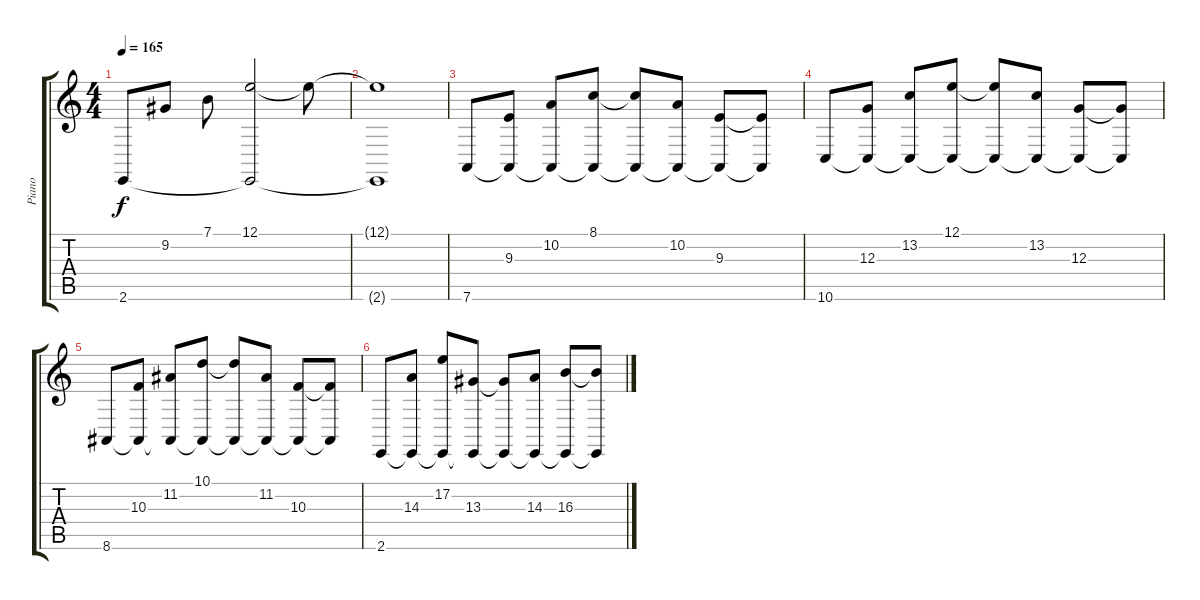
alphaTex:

\track ("Piano" "Piano") {instrument acousticgrandpiano}
\staff {score tabs}
\tuning (E4 B3 G3 D3 A2 D2) {hide}
\ts (4 4)
\tempo 165
\clef g2
\ks c
2.6.8{dy f} 9.2.8 7.1.8 (12.1 2.6{t}).2 12.1{t}.8 |
(12.1{t} 2.6{t}).1 |
7.6.8 (9.3 7.6{t}).8 (10.2 7.6{t}).8 (8.1 7.6{t}).8 (8.1{t} 7.6{t}).8 (10.2 7.6{t}).8 (9.3 7.6{t}).8 (9.3{t} 7.6{t}).8 |
10.6.8 (12.3 10.6{t}).8 (13.2 10.6{t}).8 (12.1 10.6{t}).8 (12.1{t} 10.6{t}).8 (13.2 10.6{t}).8 (12.3 10.6{t}).8 (12.3{t} 10.6{t}).8 |
8.6.8 (10.3 8.6{t}).8 (11.2 8.6{t}).8 (10.1 8.6{t}).8 (10.1{t} 8.6{t}).8 (11.2 8.6{t}).8 (10.3 8.6{t}).8 (10.3{t} 8.6{t}).8 |
2.6.8 (14.3 2.6{t}).8 (17.2 2.6{t}).8 (13.3 2.6{t}).8 (13.3{t} 2.6{t}).8 (14.3 2.6{t}).8 (16.3 2.6{t}).8 (16.3{t} 2.6{t}).8
